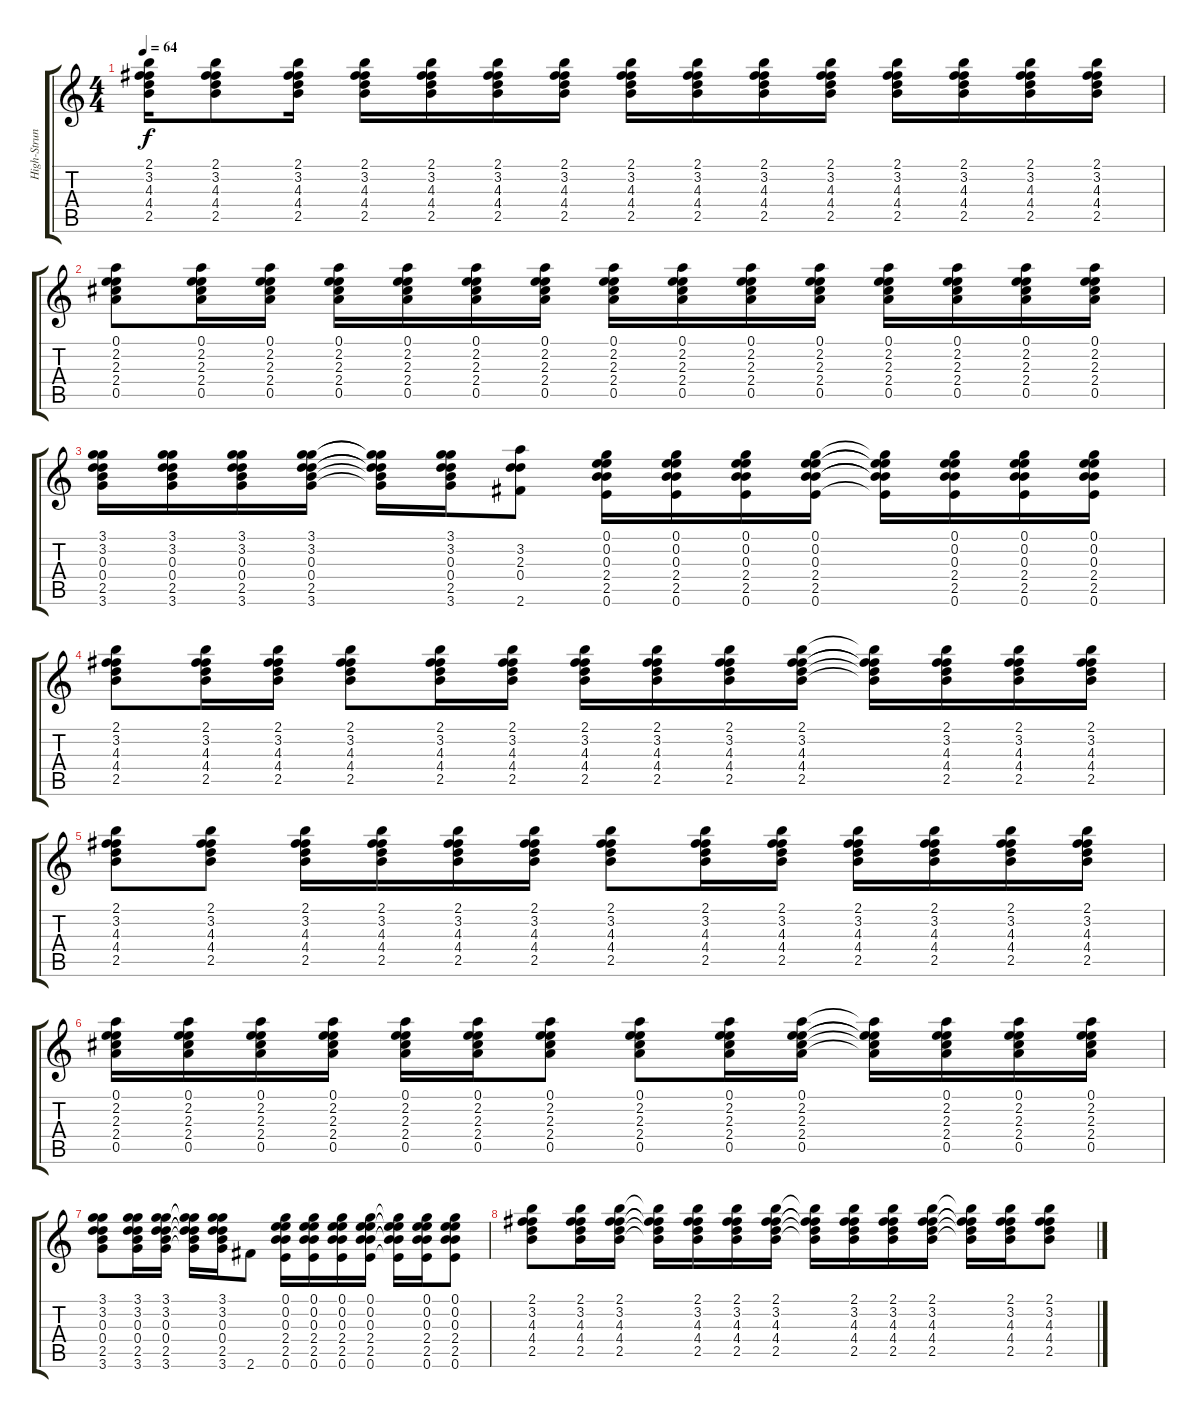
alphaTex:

\track ("High-Strung Acoustic" "High-Strun") {instrument electricguitarjazz}
\staff {score tabs}
\tuning (E4 B3 G4 D4 A3 E3) {hide}
\ts (4 4)
\tempo 64
\clef g2
\ks c
(2.1 3.2 4.3 4.4 2.5).16{dy f} (2.1 3.2 4.3 4.4 2.5).8 (2.1 3.2 4.3 4.4 2.5).16 (2.1 3.2 4.3 4.4 2.5).16 (2.1 3.2 4.3 4.4 2.5).16 (2.1 3.2 4.3 4.4 2.5).16 (2.1 3.2 4.3 4.4 2.5).16 (2.1 3.2 4.3 4.4 2.5).16 (2.1 3.2 4.3 4.4 2.5).16 (2.1 3.2 4.3 4.4 2.5).16 (2.1 3.2 4.3 4.4 2.5).16 (2.1 3.2 4.3 4.4 2.5).16 (2.1 3.2 4.3 4.4 2.5).16 (2.1 3.2 4.3 4.4 2.5).16 (2.1 3.2 4.3 4.4 2.5).16 |
(0.1 2.2 2.3 2.4 0.5).8 (0.1 2.2 2.3 2.4 0.5).16 (0.1 2.2 2.3 2.4 0.5).16 (0.1 2.2 2.3 2.4 0.5).16 (0.1 2.2 2.3 2.4 0.5).16 (0.1 2.2 2.3 2.4 0.5).16 (0.1 2.2 2.3 2.4 0.5).16 (0.1 2.2 2.3 2.4 0.5).16 (0.1 2.2 2.3 2.4 0.5).16 (0.1 2.2 2.3 2.4 0.5).16 (0.1 2.2 2.3 2.4 0.5).16 (0.1 2.2 2.3 2.4 0.5).16 (0.1 2.2 2.3 2.4 0.5).16 (0.1 2.2 2.3 2.4 0.5).16 (0.1 2.2 2.3 2.4 0.5).16 |
(3.1 3.2 0.3 0.4 2.5 3.6).16 (3.1 3.2 0.3 0.4 2.5 3.6).16 (3.1 3.2 0.3 0.4 2.5 3.6).16 (3.1 3.2 0.3 0.4 2.5 3.6).16 (3.1{t} 3.2{t} 0.3{t} 0.4{t} 2.5{t} 3.6{t}).16 (3.1 3.2 0.3 0.4 2.5 3.6).16 (3.2 2.3 0.4 2.6).8 (0.1 0.2 0.3 2.4 2.5 0.6).16 (0.1 0.2 0.3 2.4 2.5 0.6).16 (0.1 0.2 0.3 2.4 2.5 0.6).16 (0.1 0.2 0.3 2.4 2.5 0.6).16 (0.1{t} 0.2{t} 0.3{t} 2.4{t} 2.5{t} 0.6{t}).16 (0.1 0.2 0.3 2.4 2.5 0.6).16 (0.1 0.2 0.3 2.4 2.5 0.6).16 (0.1 0.2 0.3 2.4 2.5 0.6).16 |
(2.1 3.2 4.3 4.4 2.5).8 (2.1 3.2 4.3 4.4 2.5).16 (2.1 3.2 4.3 4.4 2.5).16 (2.1 3.2 4.3 4.4 2.5).8 (2.1 3.2 4.3 4.4 2.5).16 (2.1 3.2 4.3 4.4 2.5).16 (2.1 3.2 4.3 4.4 2.5).16 (2.1 3.2 4.3 4.4 2.5).16 (2.1 3.2 4.3 4.4 2.5).16 (2.1 3.2 4.3 4.4 2.5).16 (2.1{t} 3.2{t} 4.3{t} 4.4{t} 2.5{t}).16 (2.1 3.2 4.3 4.4 2.5).16 (2.1 3.2 4.3 4.4 2.5).16 (2.1 3.2 4.3 4.4 2.5).16 |
(2.1 3.2 4.3 4.4 2.5).8 (2.1 3.2 4.3 4.4 2.5).8 (2.1 3.2 4.3 4.4 2.5).16 (2.1 3.2 4.3 4.4 2.5).16 (2.1 3.2 4.3 4.4 2.5).16 (2.1 3.2 4.3 4.4 2.5).16 (2.1 3.2 4.3 4.4 2.5).8 (2.1 3.2 4.3 4.4 2.5).16 (2.1 3.2 4.3 4.4 2.5).16 (2.1 3.2 4.3 4.4 2.5).16 (2.1 3.2 4.3 4.4 2.5).16 (2.1 3.2 4.3 4.4 2.5).16 (2.1 3.2 4.3 4.4 2.5).16 |
(0.1 2.2 2.3 2.4 0.5).16 (0.1 2.2 2.3 2.4 0.5).16 (0.1 2.2 2.3 2.4 0.5).16 (0.1 2.2 2.3 2.4 0.5).16 (0.1 2.2 2.3 2.4 0.5).16 (0.1 2.2 2.3 2.4 0.5).16 (0.1 2.2 2.3 2.4 0.5).8 (0.1 2.2 2.3 2.4 0.5).8 (0.1 2.2 2.3 2.4 0.5).16 (0.1 2.2 2.3 2.4 0.5).16 (0.1{t} 2.2{t} 2.3{t} 2.4{t} 0.5{t}).16 (0.1 2.2 2.3 2.4 0.5).16 (0.1 2.2 2.3 2.4 0.5).16 (0.1 2.2 2.3 2.4 0.5).16 |
(3.1 3.2 0.3 0.4 2.5 3.6).8 (3.1 3.2 0.3 0.4 2.5 3.6).16 (3.1 3.2 0.3 0.4 2.5 3.6).16 (3.1{t} 3.2{t} 0.3{t} 0.4{t} 2.5{t} 3.6{t}).16 (3.1 3.2 0.3 0.4 2.5 3.6).16 2.6.8 (0.1 0.2 0.3 2.4 2.5 0.6).16 (0.1 0.2 0.3 2.4 2.5 0.6).16 (0.1 0.2 0.3 2.4 2.5 0.6).16 (0.1 0.2 0.3 2.4 2.5 0.6).16 (0.1{t} 0.2{t} 0.3{t} 2.4{t} 2.5{t} 0.6{t}).16 (0.1 0.2 0.3 2.4 2.5 0.6).16 (0.1 0.2 0.3 2.4 2.5 0.6).8 |
(2.1 3.2 4.3 4.4 2.5).8 (2.1 3.2 4.3 4.4 2.5).16 (2.1 3.2 4.3 4.4 2.5).16 (2.1{t} 3.2{t} 4.3{t} 4.4{t} 2.5{t}).16 (2.1 3.2 4.3 4.4 2.5).16 (2.1 3.2 4.3 4.4 2.5).16 (2.1 3.2 4.3 4.4 2.5).16 (2.1{t} 3.2{t} 4.3{t} 4.4{t} 2.5{t}).16 (2.1 3.2 4.3 4.4 2.5).16 (2.1 3.2 4.3 4.4 2.5).16 (2.1 3.2 4.3 4.4 2.5).16 (2.1{t} 3.2{t} 4.3{t} 4.4{t} 2.5{t}).16 (2.1 3.2 4.3 4.4 2.5).16 (2.1 3.2 4.3 4.4 2.5).8
